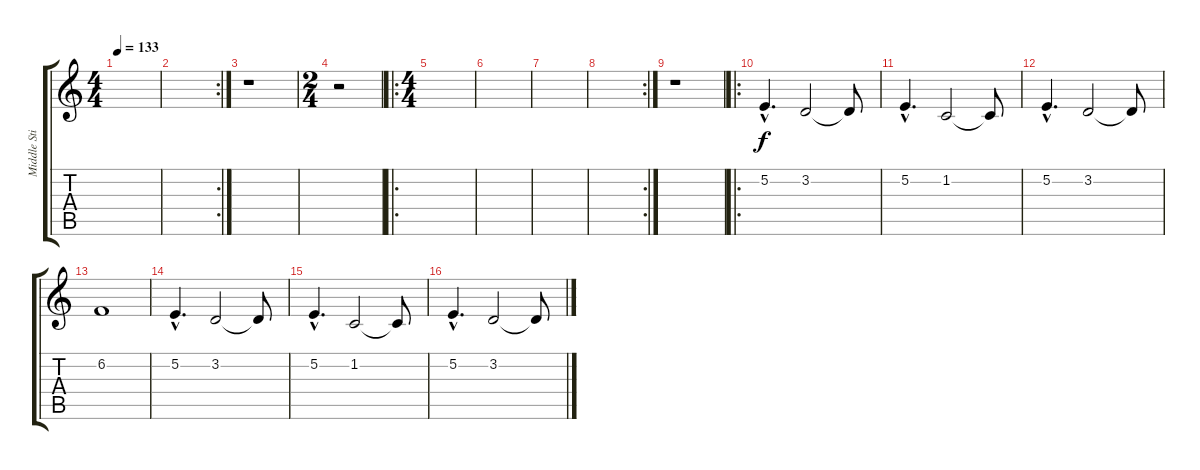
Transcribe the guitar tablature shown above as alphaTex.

\track ("Middle Stings" "Middle Sti") {instrument stringensemble1}
\staff {score tabs}
\tuning (E4 B3 G3 D3 A2 E2) {hide}
\ts (4 4)
\tempo 133
\clef g2
\ks c
|
\rc 2
|
r.1 |
\ts (2 4)
r.2 |
\ro
\ts (4 4)
|
|
|
\rc 2
|
r.1 |
\ro
5.2{hac}.4{d} 3.2.2 3.2{t}.8 |
5.2{hac}.4{d} 1.2.2 1.2{t}.8 |
5.2{hac}.4{d} 3.2.2 3.2{t}.8 |
6.2.1 |
5.2{hac}.4{d} 3.2.2 3.2{t}.8 |
5.2{hac}.4{d} 1.2.2 1.2{t}.8 |
5.2{hac}.4{d} 3.2.2 3.2{t}.8
